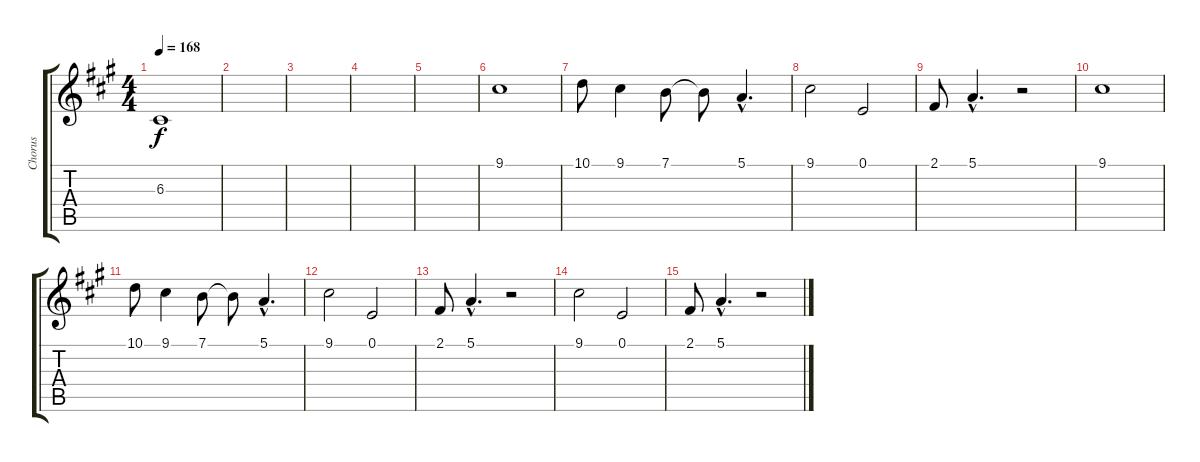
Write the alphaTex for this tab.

\track ("Chorus" "Chorus") {instrument synthbrass1}
\staff {score tabs}
\tuning (E4 B3 G3 D3 A2 E2) {hide}
\ts (4 4)
\tempo 168
\clef g2
\ks a
6.3{t}.1{dy f} |
|
|
|
|
9.1.1 |
10.1.8 9.1.4 7.1.8 7.1{t}.8 5.1{hac}.4{d} |
9.1.2 0.1.2 |
2.1.8 5.1{hac}.4{d} r.2 |
9.1.1 |
10.1.8 9.1.4 7.1.8 7.1{t}.8 5.1{hac}.4{d} |
9.1.2 0.1.2 |
2.1.8 5.1{hac}.4{d} r.2 |
9.1.2 0.1.2 |
2.1.8 5.1{hac}.4{d} r.2
